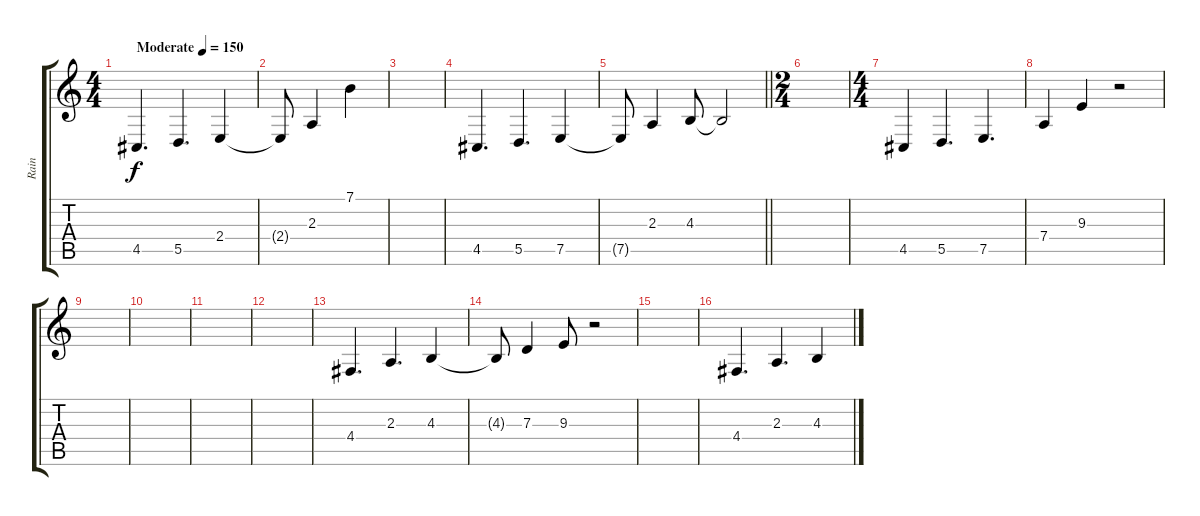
\track ("Rain" "Rain") {instrument fx1rain}
\staff {score tabs}
\tuning (E4 B3 G3 D3 A2 E2) {hide}
\ts (4 4)
\tempo (150 "Moderate")
\clef g2
\ks c
4.5.4{d dy f instrument fx1rain} 5.5.4{d} 2.4.4 |
2.4{t}.8 2.3.4 7.1.4 |
|
4.5.4{d} 5.5.4{d} 7.5.4 |
\barLineRight lightlight
7.5{t}.8 2.3.4 4.3.8 4.3{t}.2 |
\ts (2 4)
|
\ts (4 4)
4.5.4 5.5.4{d} 7.5.4{d} |
7.4.4 9.3.4 r.2 |
|
|
|
|
4.4.4{d} 2.3.4{d} 4.3.4 |
4.3{t}.8 7.3.4 9.3.8 r.2 |
|
4.4.4{d} 2.3.4{d} 4.3.4
